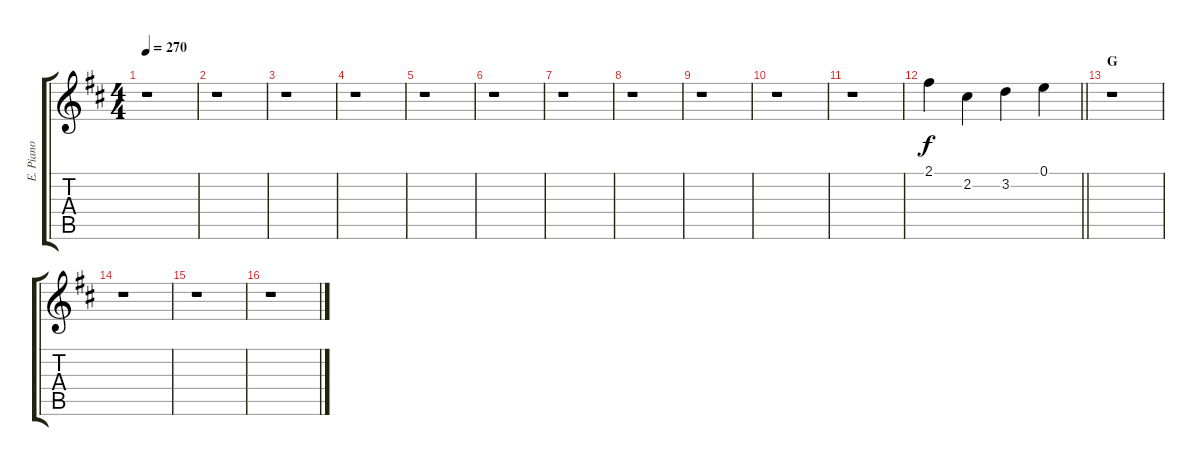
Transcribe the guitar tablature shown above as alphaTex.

\track ("E. Piano" "E. Piano") {instrument electricgrandpiano}
\staff {score tabs}
\tuning (E5 B4 G4 D4 A3 E3) {hide}
\ts (4 4)
\tempo 270
\clef g2
\ks d
r.1{dy f} |
r.1 |
r.1 |
r.1 |
r.1 |
r.1 |
r.1 |
r.1 |
r.1 |
r.1 |
r.1 |
\barLineRight lightlight
2.1.4 2.2.4 3.2.4 0.1.4 |
\section ("" "G")
r.1 |
r.1 |
r.1 |
r.1
